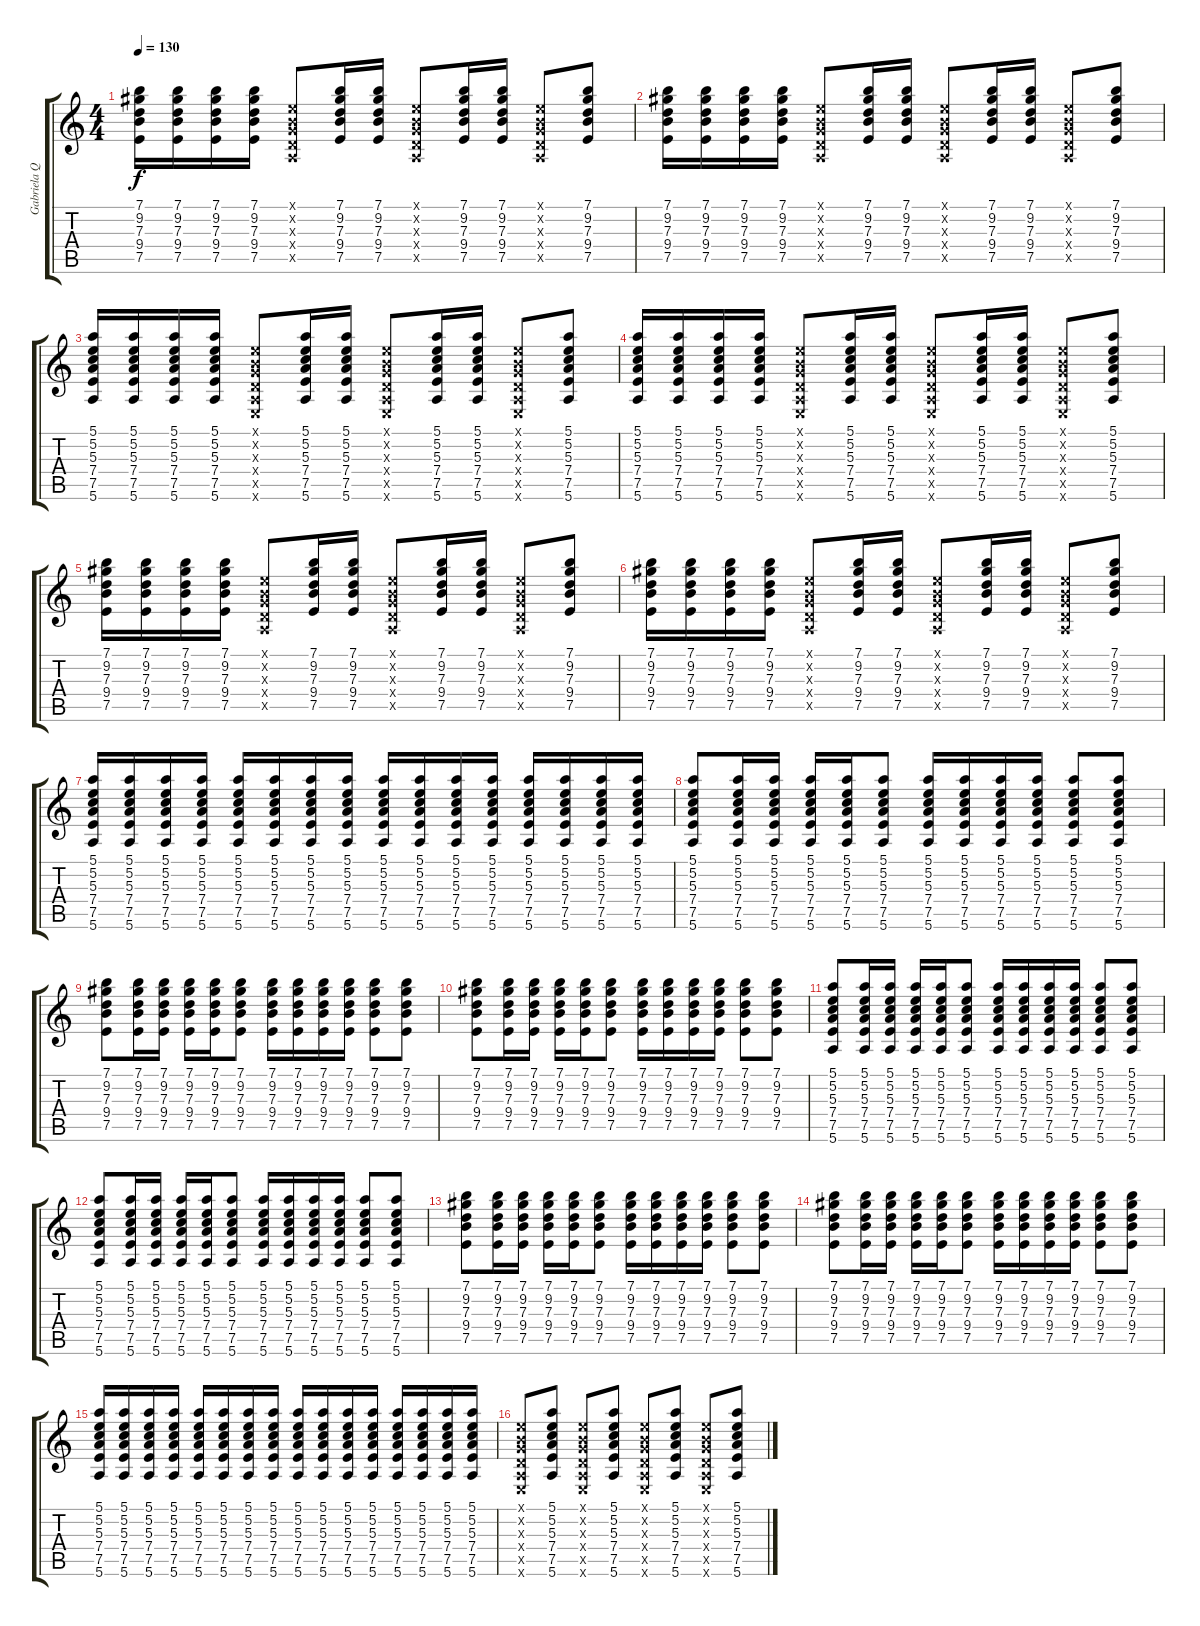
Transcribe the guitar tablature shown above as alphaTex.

\track ("Gabriela Quintero" "Gabriela Q") {instrument acousticguitarnylon}
\staff {score tabs}
\tuning (E4 B3 G3 D3 A2 E2) {hide}
\ts (4 4)
\tempo 130
\clef g2
\ks c
(7.1 9.2 7.3 9.4 7.5).16{dy f} (7.1 9.2 7.3 9.4 7.5).16 (7.1 9.2 7.3 9.4 7.5).16 (7.1 9.2 7.3 9.4 7.5).16 (0.1{x} 0.2{x} 0.3{x} 0.4{x} 0.5{x}).8 (7.1 9.2 7.3 9.4 7.5).16 (7.1 9.2 7.3 9.4 7.5).16 (0.1{x} 0.2{x} 0.3{x} 0.4{x} 0.5{x}).8 (7.1 9.2 7.3 9.4 7.5).16 (7.1 9.2 7.3 9.4 7.5).16 (0.1{x} 0.2{x} 0.3{x} 0.4{x} 0.5{x}).8 (7.1 9.2 7.3 9.4 7.5).8 |
(7.1 9.2 7.3 9.4 7.5).16 (7.1 9.2 7.3 9.4 7.5).16 (7.1 9.2 7.3 9.4 7.5).16 (7.1 9.2 7.3 9.4 7.5).16 (0.1{x} 0.2{x} 0.3{x} 0.4{x} 0.5{x}).8 (7.1 9.2 7.3 9.4 7.5).16 (7.1 9.2 7.3 9.4 7.5).16 (0.1{x} 0.2{x} 0.3{x} 0.4{x} 0.5{x}).8 (7.1 9.2 7.3 9.4 7.5).16 (7.1 9.2 7.3 9.4 7.5).16 (0.1{x} 0.2{x} 0.3{x} 0.4{x} 0.5{x}).8 (7.1 9.2 7.3 9.4 7.5).8 |
(5.1 5.2 5.3 7.4 7.5 5.6).16 (5.1 5.2 5.3 7.4 7.5 5.6).16 (5.1 5.2 5.3 7.4 7.5 5.6).16 (5.1 5.2 5.3 7.4 7.5 5.6).16 (0.1{x} 0.2{x} 0.3{x} 0.4{x} 0.5{x} 0.6{x}).8 (5.1 5.2 5.3 7.4 7.5 5.6).16 (5.1 5.2 5.3 7.4 7.5 5.6).16 (0.1{x} 0.2{x} 0.3{x} 0.4{x} 0.5{x} 0.6{x}).8 (5.1 5.2 5.3 7.4 7.5 5.6).16 (5.1 5.2 5.3 7.4 7.5 5.6).16 (0.1{x} 0.2{x} 0.3{x} 0.4{x} 0.5{x} 0.6{x}).8 (5.1 5.2 5.3 7.4 7.5 5.6).8 |
(5.1 5.2 5.3 7.4 7.5 5.6).16 (5.1 5.2 5.3 7.4 7.5 5.6).16 (5.1 5.2 5.3 7.4 7.5 5.6).16 (5.1 5.2 5.3 7.4 7.5 5.6).16 (0.1{x} 0.2{x} 0.3{x} 0.4{x} 0.5{x} 0.6{x}).8 (5.1 5.2 5.3 7.4 7.5 5.6).16 (5.1 5.2 5.3 7.4 7.5 5.6).16 (0.1{x} 0.2{x} 0.3{x} 0.4{x} 0.5{x} 0.6{x}).8 (5.1 5.2 5.3 7.4 7.5 5.6).16 (5.1 5.2 5.3 7.4 7.5 5.6).16 (0.1{x} 0.2{x} 0.3{x} 0.4{x} 0.5{x} 0.6{x}).8 (5.1 5.2 5.3 7.4 7.5 5.6).8 |
(7.1 9.2 7.3 9.4 7.5).16 (7.1 9.2 7.3 9.4 7.5).16 (7.1 9.2 7.3 9.4 7.5).16 (7.1 9.2 7.3 9.4 7.5).16 (0.1{x} 0.2{x} 0.3{x} 0.4{x} 0.5{x}).8 (7.1 9.2 7.3 9.4 7.5).16 (7.1 9.2 7.3 9.4 7.5).16 (0.1{x} 0.2{x} 0.3{x} 0.4{x} 0.5{x}).8 (7.1 9.2 7.3 9.4 7.5).16 (7.1 9.2 7.3 9.4 7.5).16 (0.1{x} 0.2{x} 0.3{x} 0.4{x} 0.5{x}).8 (7.1 9.2 7.3 9.4 7.5).8 |
(7.1 9.2 7.3 9.4 7.5).16 (7.1 9.2 7.3 9.4 7.5).16 (7.1 9.2 7.3 9.4 7.5).16 (7.1 9.2 7.3 9.4 7.5).16 (0.1{x} 0.2{x} 0.3{x} 0.4{x} 0.5{x}).8 (7.1 9.2 7.3 9.4 7.5).16 (7.1 9.2 7.3 9.4 7.5).16 (0.1{x} 0.2{x} 0.3{x} 0.4{x} 0.5{x}).8 (7.1 9.2 7.3 9.4 7.5).16 (7.1 9.2 7.3 9.4 7.5).16 (0.1{x} 0.2{x} 0.3{x} 0.4{x} 0.5{x}).8 (7.1 9.2 7.3 9.4 7.5).8 |
(5.1 5.2 5.3 7.4 7.5 5.6).16 (5.1 5.2 5.3 7.4 7.5 5.6).16 (5.1 5.2 5.3 7.4 7.5 5.6).16 (5.1 5.2 5.3 7.4 7.5 5.6).16 (5.1 5.2 5.3 7.4 7.5 5.6).16 (5.1 5.2 5.3 7.4 7.5 5.6).16 (5.1 5.2 5.3 7.4 7.5 5.6).16 (5.1 5.2 5.3 7.4 7.5 5.6).16 (5.1 5.2 5.3 7.4 7.5 5.6).16 (5.1 5.2 5.3 7.4 7.5 5.6).16 (5.1 5.2 5.3 7.4 7.5 5.6).16 (5.1 5.2 5.3 7.4 7.5 5.6).16 (5.1 5.2 5.3 7.4 7.5 5.6).16 (5.1 5.2 5.3 7.4 7.5 5.6).16 (5.1 5.2 5.3 7.4 7.5 5.6).16 (5.1 5.2 5.3 7.4 7.5 5.6).16 |
(5.1 5.2 5.3 7.4 7.5 5.6).8 (5.1 5.2 5.3 7.4 7.5 5.6).16 (5.1 5.2 5.3 7.4 7.5 5.6).16 (5.1 5.2 5.3 7.4 7.5 5.6).16 (5.1 5.2 5.3 7.4 7.5 5.6).16 (5.1 5.2 5.3 7.4 7.5 5.6).8 (5.1 5.2 5.3 7.4 7.5 5.6).16 (5.1 5.2 5.3 7.4 7.5 5.6).16 (5.1 5.2 5.3 7.4 7.5 5.6).16 (5.1 5.2 5.3 7.4 7.5 5.6).16 (5.1 5.2 5.3 7.4 7.5 5.6).8 (5.1 5.2 5.3 7.4 7.5 5.6).8 |
(7.1 9.2 7.3 9.4 7.5).8 (7.1 9.2 7.3 9.4 7.5).16 (7.1 9.2 7.3 9.4 7.5).16 (7.1 9.2 7.3 9.4 7.5).16 (7.1 9.2 7.3 9.4 7.5).16 (7.1 9.2 7.3 9.4 7.5).8 (7.1 9.2 7.3 9.4 7.5).16 (7.1 9.2 7.3 9.4 7.5).16 (7.1 9.2 7.3 9.4 7.5).16 (7.1 9.2 7.3 9.4 7.5).16 (7.1 9.2 7.3 9.4 7.5).8 (7.1 9.2 7.3 9.4 7.5).8 |
(7.1 9.2 7.3 9.4 7.5).8 (7.1 9.2 7.3 9.4 7.5).16 (7.1 9.2 7.3 9.4 7.5).16 (7.1 9.2 7.3 9.4 7.5).16 (7.1 9.2 7.3 9.4 7.5).16 (7.1 9.2 7.3 9.4 7.5).8 (7.1 9.2 7.3 9.4 7.5).16 (7.1 9.2 7.3 9.4 7.5).16 (7.1 9.2 7.3 9.4 7.5).16 (7.1 9.2 7.3 9.4 7.5).16 (7.1 9.2 7.3 9.4 7.5).8 (7.1 9.2 7.3 9.4 7.5).8 |
(5.1 5.2 5.3 7.4 7.5 5.6).8 (5.1 5.2 5.3 7.4 7.5 5.6).16 (5.1 5.2 5.3 7.4 7.5 5.6).16 (5.1 5.2 5.3 7.4 7.5 5.6).16 (5.1 5.2 5.3 7.4 7.5 5.6).16 (5.1 5.2 5.3 7.4 7.5 5.6).8 (5.1 5.2 5.3 7.4 7.5 5.6).16 (5.1 5.2 5.3 7.4 7.5 5.6).16 (5.1 5.2 5.3 7.4 7.5 5.6).16 (5.1 5.2 5.3 7.4 7.5 5.6).16 (5.1 5.2 5.3 7.4 7.5 5.6).8 (5.1 5.2 5.3 7.4 7.5 5.6).8 |
(5.1 5.2 5.3 7.4 7.5 5.6).8 (5.1 5.2 5.3 7.4 7.5 5.6).16 (5.1 5.2 5.3 7.4 7.5 5.6).16 (5.1 5.2 5.3 7.4 7.5 5.6).16 (5.1 5.2 5.3 7.4 7.5 5.6).16 (5.1 5.2 5.3 7.4 7.5 5.6).8 (5.1 5.2 5.3 7.4 7.5 5.6).16 (5.1 5.2 5.3 7.4 7.5 5.6).16 (5.1 5.2 5.3 7.4 7.5 5.6).16 (5.1 5.2 5.3 7.4 7.5 5.6).16 (5.1 5.2 5.3 7.4 7.5 5.6).8 (5.1 5.2 5.3 7.4 7.5 5.6).8 |
(7.1 9.2 7.3 9.4 7.5).8 (7.1 9.2 7.3 9.4 7.5).16 (7.1 9.2 7.3 9.4 7.5).16 (7.1 9.2 7.3 9.4 7.5).16 (7.1 9.2 7.3 9.4 7.5).16 (7.1 9.2 7.3 9.4 7.5).8 (7.1 9.2 7.3 9.4 7.5).16 (7.1 9.2 7.3 9.4 7.5).16 (7.1 9.2 7.3 9.4 7.5).16 (7.1 9.2 7.3 9.4 7.5).16 (7.1 9.2 7.3 9.4 7.5).8 (7.1 9.2 7.3 9.4 7.5).8 |
(7.1 9.2 7.3 9.4 7.5).8 (7.1 9.2 7.3 9.4 7.5).16 (7.1 9.2 7.3 9.4 7.5).16 (7.1 9.2 7.3 9.4 7.5).16 (7.1 9.2 7.3 9.4 7.5).16 (7.1 9.2 7.3 9.4 7.5).8 (7.1 9.2 7.3 9.4 7.5).16 (7.1 9.2 7.3 9.4 7.5).16 (7.1 9.2 7.3 9.4 7.5).16 (7.1 9.2 7.3 9.4 7.5).16 (7.1 9.2 7.3 9.4 7.5).8 (7.1 9.2 7.3 9.4 7.5).8 |
(5.1 5.2 5.3 7.4 7.5 5.6).16 (5.1 5.2 5.3 7.4 7.5 5.6).16 (5.1 5.2 5.3 7.4 7.5 5.6).16 (5.1 5.2 5.3 7.4 7.5 5.6).16 (5.1 5.2 5.3 7.4 7.5 5.6).16 (5.1 5.2 5.3 7.4 7.5 5.6).16 (5.1 5.2 5.3 7.4 7.5 5.6).16 (5.1 5.2 5.3 7.4 7.5 5.6).16 (5.1 5.2 5.3 7.4 7.5 5.6).16 (5.1 5.2 5.3 7.4 7.5 5.6).16 (5.1 5.2 5.3 7.4 7.5 5.6).16 (5.1 5.2 5.3 7.4 7.5 5.6).16 (5.1 5.2 5.3 7.4 7.5 5.6).16 (5.1 5.2 5.3 7.4 7.5 5.6).16 (5.1 5.2 5.3 7.4 7.5 5.6).16 (5.1 5.2 5.3 7.4 7.5 5.6).16 |
(0.1{x} 0.2{x} 0.3{x} 0.4{x} 0.5{x} 0.6{x}).8 (5.1 5.2 5.3 7.4 7.5 5.6).8 (0.1{x} 0.2{x} 0.3{x} 0.4{x} 0.5{x} 0.6{x}).8 (5.1 5.2 5.3 7.4 7.5 5.6).8 (0.1{x} 0.2{x} 0.3{x} 0.4{x} 0.5{x} 0.6{x}).8 (5.1 5.2 5.3 7.4 7.5 5.6).8 (0.1{x} 0.2{x} 0.3{x} 0.4{x} 0.5{x} 0.6{x}).8 (5.1 5.2 5.3 7.4 7.5 5.6).8
